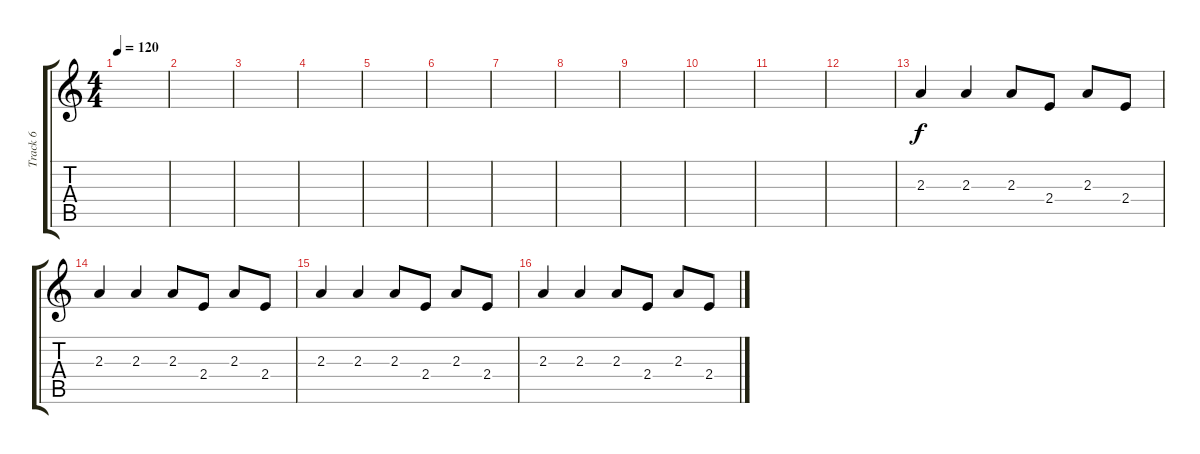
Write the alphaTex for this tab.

\track ("Track 6" "Track 6") {instrument electricguitarjazz}
\staff {score tabs}
\tuning (E4 B3 G3 D3 A2 E2) {hide}
\ts (4 4)
\tempo 120
\clef g2
\ks c
|
|
|
|
|
|
|
|
|
|
|
|
2.3.4 2.3.4 2.3.8 2.4.8 2.3.8 2.4.8 |
2.3.4 2.3.4 2.3.8 2.4.8 2.3.8 2.4.8 |
2.3.4 2.3.4 2.3.8 2.4.8 2.3.8 2.4.8 |
2.3.4 2.3.4 2.3.8 2.4.8 2.3.8 2.4.8
